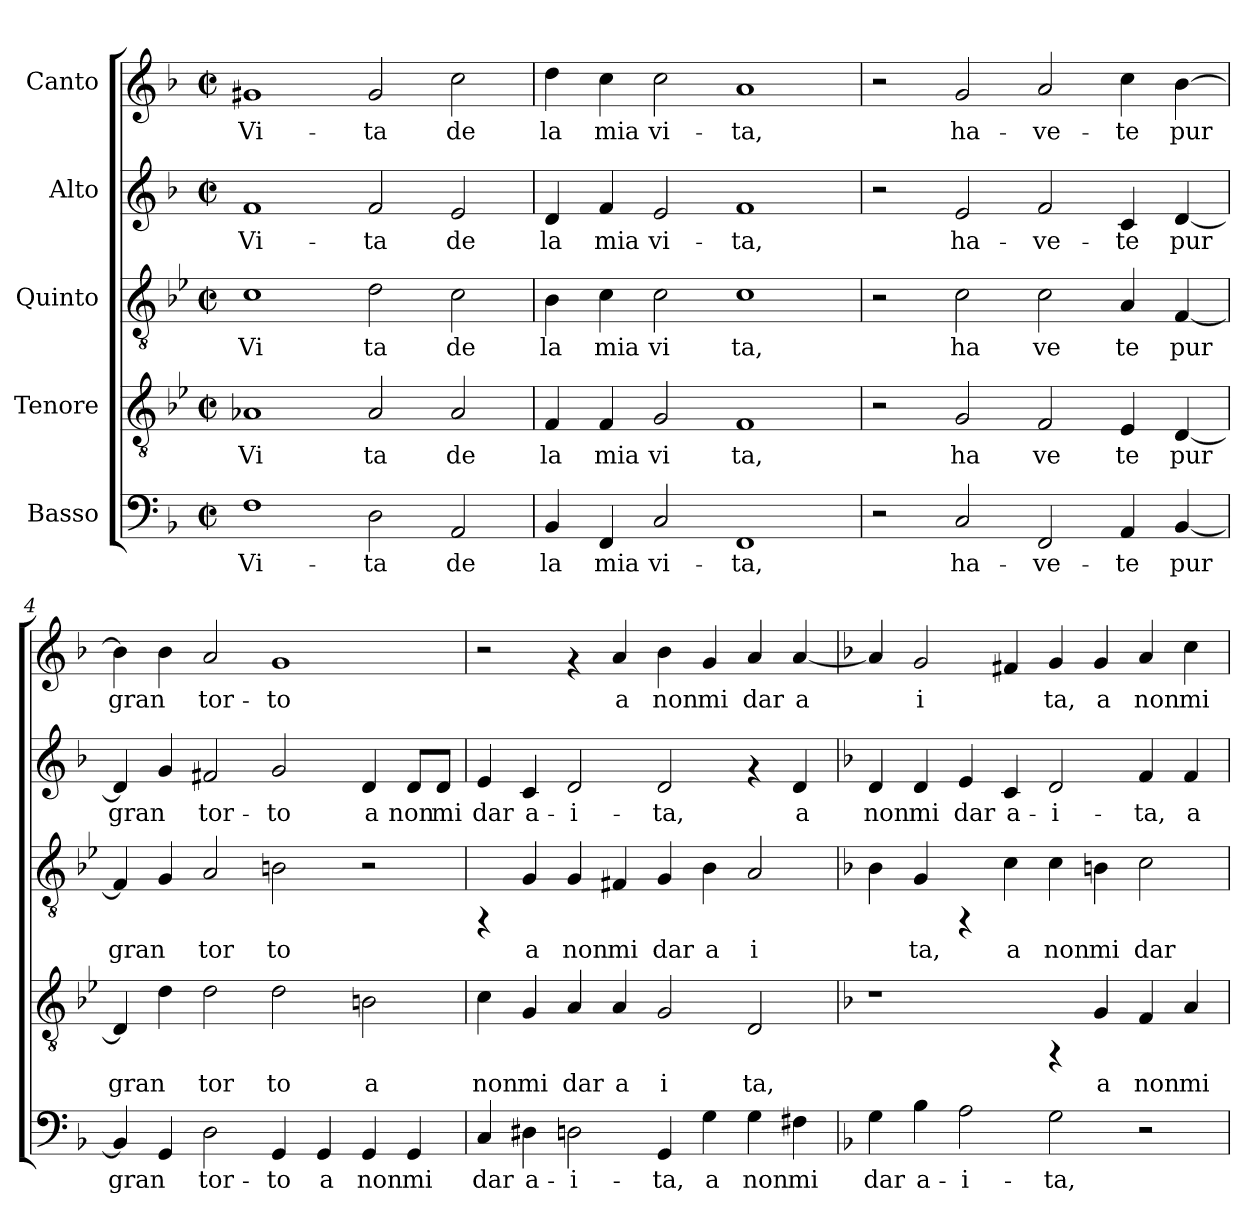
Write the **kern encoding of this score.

**kern	**text	**kern	**text	**kern	**text	**kern	**text	**kern	**text
*part5	*part5	*part4	*part4	*part3	*part3	*part2	*part2	*part1	*part1
*staff5	*staff5	*staff4	*staff4	*staff3	*staff3	*staff2	*staff2	*staff1	*staff1
*I"Basso	*	*I"Tenore	*	*I"Quinto	*	*I"Alto	*	*I"Canto	*
!!LO:PB:g=z
*stria5	*	*stria5	*	*stria5	*	*stria5	*	*stria5	*
*clefF4	*	*clefGv2	*	*clefGv2	*	*clefG2	*	*clefG2	*
*ITrd-3c-5	*	*	*	*	*	*ITrd-3c-5	*	*ITrd-3c-5	*
*k[b-e-]	*	*k[b-e-]	*	*k[b-e-]	*	*k[b-e-]	*	*k[b-e-]	*
*B-:	*	*B-:	*	*B-:	*	*B-:	*	*B-:	*
*M2/2	*	*M2/2	*	*M2/2	*	*M2/2	*	*M2/2	*
*met(c|)	*	*met(c|)	*	*met(c|)	*	*met(c|)	*	*met(c|)	*
=1	=1	=1	=1	=1	=1	=1	=1	=1	=1
!	!LO:LY:b:cj	!	!LO:LY:b:cj	!	!LO:LY:b:cj	!	!LO:LY:b:cj	!	!LO:LY:b:cj
1B-	Vi-	1A-X	Vi	1c	Vi	1b-	Vi-	1cc#X	Vi-
!	!LO:LY:b:cj	!	!LO:LY:b:cj	!	!LO:LY:b:cj	!	!LO:LY:b:cj	!	!LO:LY:b:cj
2G\	-ta	2A-/	ta	2d\	ta	2b-/	-ta	2cc#/	-ta
!	!LO:LY:b:cj	!	!LO:LY:b:cj	!	!LO:LY:b:cj	!	!LO:LY:b:cj	!	!LO:LY:b:cj
2D/	de	2A-/	de	2c\	de	2a/	de	2ff\	de
=2	=2	=2	=2	=2	=2	=2	=2	=2	=2
!	!LO:LY:b:cj	!	!LO:LY:b:cj	!	!LO:LY:b:cj	!	!LO:LY:b:cj	!	!LO:LY:b:cj
4E-/	la	4F/	la	4B-\	la	4g/	la	4gg\	la
!	!LO:LY:b:cj	!	!LO:LY:b:cj	!	!LO:LY:b:cj	!	!LO:LY:b:cj	!	!LO:LY:b:cj
4BB-/	mia	4F/	mia	4c\	mia	4b-/	mia	4ff\	mia
!	!LO:LY:b:cj	!	!LO:LY:b:cj	!	!LO:LY:b:cj	!	!LO:LY:b:cj	!	!LO:LY:b:cj
2F/	vi-	2G/	vi	2c\	vi	2a/	vi-	2ff\	vi-
!	!LO:LY:b:cj	!	!LO:LY:b:cj	!	!LO:LY:b:cj	!	!LO:LY:b:cj	!	!LO:LY:b:cj
1BB-	-ta,	1F	ta,	1c	ta,	1b-	-ta,	1dd	-ta,
=3	=3	=3	=3	=3	=3	=3	=3	=3	=3
2r	.	2r	.	2r	.	2r	.	2r	.
!	!LO:LY:b:cj	!	!LO:LY:b:cj	!	!LO:LY:b:cj	!	!LO:LY:b:cj	!	!LO:LY:b:cj
2F/	ha-	2G/	ha	2c\	ha	2a/	ha-	2cc/	ha-
!	!LO:LY:b:cj	!	!LO:LY:b:cj	!	!LO:LY:b:cj	!	!LO:LY:b:cj	!	!LO:LY:b:cj
2BB-/	-ve-	2F/	ve	2c\	ve	2b-/	-ve-	2dd/	-ve-
!	!LO:LY:b:cj	!	!LO:LY:b:cj	!	!LO:LY:b:cj	!	!LO:LY:b:cj	!	!LO:LY:b:cj
4D/	-te	4E-/	te	4A/	te	4f/	-te	4ff\	-te
!	!LO:LY:b:cj	!	!LO:LY:b:cj	!	!LO:LY:b:cj	!	!LO:LY:b:cj	!	!LO:LY:b:cj
[<4E-/	pur	[<4D/	pur	[<4F/	pur	[<4g/	pur	[>4ee-\	pur
=4	=4	=4	=4	=4	=4	=4	=4	=4	=4
!	!LO:LY:b:cj	!	!LO:LY:b:cj	!	!LO:LY:b:cj	!	!LO:LY:b:cj	!	!LO:LY:b:cj
4E-/]	gran	4D/]	gran	4F/]	gran	4g/]	gran	4ee-\]	gran
!	!LO:LY:b:cj	!	!LO:LY:b:cj	!	!LO:LY:b:cj	!	!LO:LY:b:cj	!	!LO:LY:b:cj
4C/	.	4d\	.	4G/	.	4cc/	.	4ee-\	.
!	!LO:LY:b:cj	!	!LO:LY:b:cj	!	!LO:LY:b:cj	!	!LO:LY:b:cj	!	!LO:LY:b:cj
2G\	tor-	2d\	tor	2A/	tor	2bn/	tor-	2dd/	tor-
!	!LO:LY:b:cj	!	!LO:LY:b:cj	!	!LO:LY:b:cj	!	!LO:LY:b:cj	!	!LO:LY:b:cj
4C/	-to	2d\	to	2Bn\	to	2cc/	-to	1cc	-to
!	!LO:LY:b:cj	!	!	!	!	!	!	!	!
4C/	a	.	.	.	.	.	.	.	.
!	!LO:LY:b:cj	!	!LO:LY:b:cj	!	!	!	!LO:LY:b:cj	!	!
4C/	non	2Bn\	a	2r	.	4g/	a	.	.
!	!LO:LY:b:cj	!	!	!	!	!	!LO:LY:b:cj	!	!
4C/	mi	.	.	.	.	8g/L	non	.	.
!	!	!	!	!	!	!	!LO:LY:b:cj	!	!
.	.	.	.	.	.	8g/J	mi	.	.
=5	=5	=5	=5	=5	=5	=5	=5	=5	=5
!	!LO:LY:b:cj	!	!LO:LY:b:cj	!	!	!	!LO:LY:b:cj	!	!
4F/	dar	4c\	non	4rFF	.	4a/	dar	2r	.
!	!LO:LY:b:cj	!	!LO:LY:b:cj	!	!LO:LY:b:cj	!	!LO:LY:b:cj	!	!
4G#X\	a-	4G/	mi	4G/	a	4f/	a-	.	.
!	!LO:LY:b:cj	!	!LO:LY:b:cj	!	!LO:LY:b:cj	!	!LO:LY:b:cj	!	!
2G\	-i-	4A/	dar	4G/	non	2g/	-i-	4rf	.
!	!	!	!LO:LY:b:cj	!	!LO:LY:b:cj	!	!	!	!LO:LY:b:cj
.	.	4A/	a	4F#X/	mi	.	.	4dd/	a
!	!LO:LY:b:cj	!	!LO:LY:b:cj	!	!LO:LY:b:cj	!	!LO:LY:b:cj	!	!LO:LY:b:cj
4C/	-ta,	2G/	i	4G/	dar	2g/	-ta,	4ee-\	non
!	!LO:LY:b:cj	!	!	!	!LO:LY:b:cj	!	!	!	!LO:LY:b:cj
4c\	a	.	.	4B-\	a	.	.	4cc/	mi
!	!LO:LY:b:cj	!	!LO:LY:b:cj	!	!LO:LY:b:cj	!	!	!	!LO:LY:b:cj
4c\	non	2D/	ta,	2A/	i	4rf	.	4dd/	dar
!	!LO:LY:b:cj	!	!	!	!	!	!LO:LY:b:cj	!	!LO:LY:b:cj
4Bn\	mi	.	.	.	.	4g/	a	[<4dd/	a-
!!LO:LB:g=z
=6	=6	=6	=6	=6	=6	=6	=6	=6	=6
*	*	*k[b-]	*	*k[b-]	*	*	*	*	*
*	*	*F:	*	*F:	*	*	*	*	*
!	!LO:LY:b:cj	!	!	!	!LO:LY:b:cj	!	!LO:LY:b:cj	!	!LO:LY:b:cj
4c\	dar	1r	.	4B-\	.	4g/	non	4dd/]	--
!	!LO:LY:b:cj	!	!	!	!LO:LY:b:cj	!	!LO:LY:b:cj	!	!LO:LY:b:cj
4e-\	a-	.	.	4G/	ta,	4g/	mi	2cc/	-i-
!	!LO:LY:b:cj	!	!	!	!	!	!LO:LY:b:cj	!	!
2d\	-i-	.	.	4rFF	.	4a/	dar	.	.
!	!	!	!	!	!LO:LY:b:cj	!	!LO:LY:b:cj	!	!LO:LY:b:cj
.	.	.	.	4c\	a	4f/	a-	4bn/	--
!	!LO:LY:b:cj	!	!	!	!LO:LY:b:cj	!	!LO:LY:b:cj	!	!LO:LY:b:cj
2c\	-ta,	4rFF	.	4c\	non	2g/	-i-	4cc/	-ta,
!	!	!	!LO:LY:b:cj	!	!LO:LY:b:cj	!	!	!	!LO:LY:b:cj
.	.	4G/	a	4Bn\	mi	.	.	4cc/	a
!	!	!	!LO:LY:b:cj	!	!LO:LY:b:cj	!	!LO:LY:b:cj	!	!LO:LY:b:cj
2r	.	4F/	non	2c\	dar	4b-/	-ta,	4dd/	non
!	!	!	!LO:LY:b:cj	!	!	!	!LO:LY:b:cj	!	!LO:LY:b:cj
.	.	4A/	mi	.	.	4b-/	a	4ff\	mi
=	=	=	=	=	=	=	=	=	=
*-	*-	*-	*-	*-	*-	*-	*-	*-	*-
